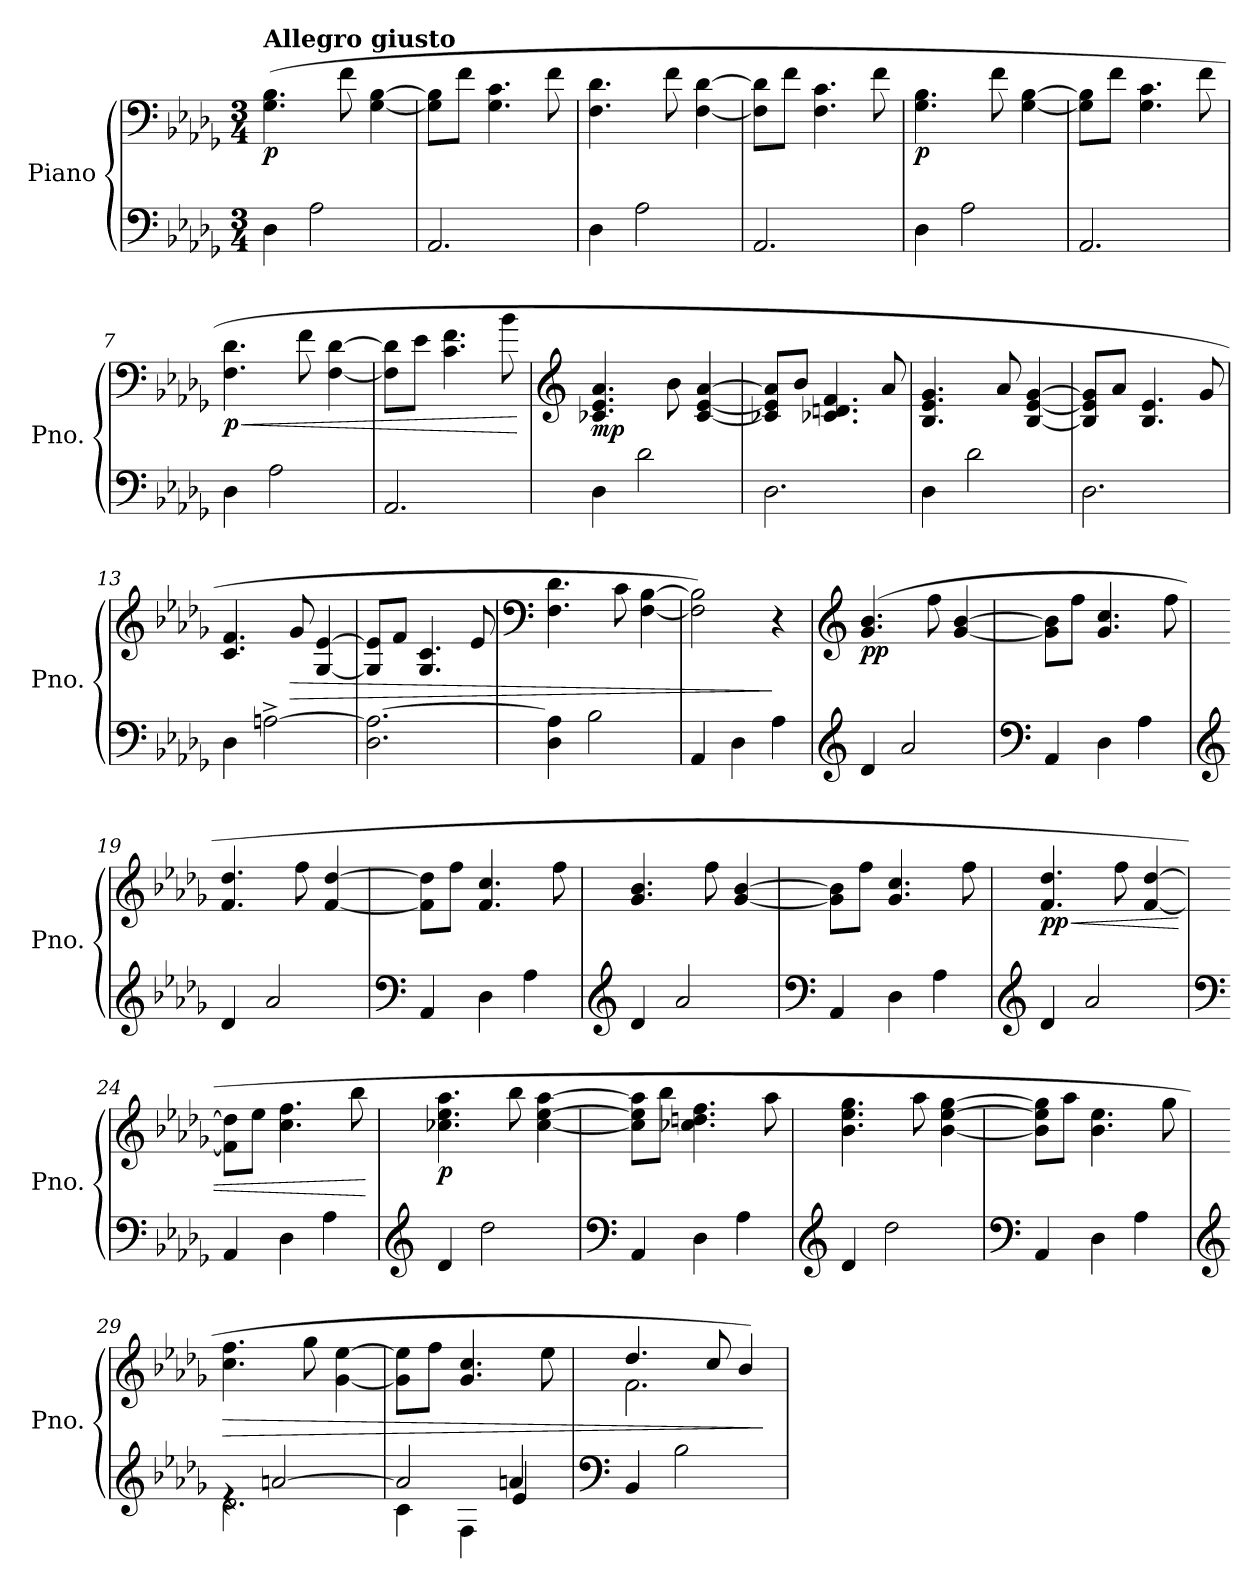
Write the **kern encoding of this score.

**kern	**kern	**dynam
*part1	*part1	*part1
*staff2	*staff1	*staff1/2
*I"Piano	*	*
*I'Pno.	*	*
*clefF4	*clefF4	*
*k[b-e-a-d-g-]	*k[b-e-a-d-g-]	*
*M3/4	*M3/4	*
*MM192	*MM192	*
=1	=1	=1
!	!LO:TX:a:B:t=Allegro giusto	!
!	!	!LO:DY:b
4D-\	(4.G-\ 4.B-\	p
2A-\	.	.
.	8f\	.
.	[4G-\ [4B-\	.
=2	=2	=2
2.AA-/	8G-\] 8B-\]L	.
.	8f\J	.
.	4.G-\ 4.c\	.
.	8f\	.
=3	=3	=3
4D-\	4.F\ 4.d-\	.
2A-\	.	.
.	8f\	.
.	[4F\ [4d-\	.
=4	=4	=4
2.AA-/	8F\] 8d-\]L	.
.	8f\J	.
.	4.F\ 4.c\	.
.	8f\	.
!!LO:LB:g=z
=5	=5	=5
!	!	!LO:DY:b
4D-\	4.G-\ 4.B-\	p
2A-\	.	.
.	8f\	.
.	[4G-\ [4B-\	.
=6	=6	=6
2.AA-/	8G-\] 8B-\]L	.
.	8f\J	.
.	4.G-\ 4.c\	.
.	8f\	.
=7	=7	=7
!	!	!LO:HP:b
!	!	!LO:DY:n=1:b
4D-\	4.F\ 4.d-\	< p
2A-\	.	.
.	8f\	.
.	[4F\ [4d-\	.
=8	=8	=8
2.AA-/	8F\] 8d-\]L	.
.	8e-\J	.
.	4.c\ 4.f\	.
.	8b-\	.
.	.	[
=9	=9	=9
*	*clefG2	*
!	!	!LO:DY:b
4D-\	4.c-X/ 4.e-/ 4.a-/	mp
2d-\	.	.
.	8b-\	.
.	[4c-/ [4e-/ [4a-/	.
!!LO:LB:g=z
=10	=10	=10
2.D-\	8c-X/] 8e-/] 8a-/]L	.
.	8b-/J	.
.	4.c-X/ 4.dn/ 4.f/	.
.	8a-/	.
=11	=11	=11
4D-\	4.B-/ 4.e-/ 4.g-/	.
2d-\	.	.
.	8a-/	.
.	[4B-/ [4e-/ [4g-/	.
=12	=12	=12
2.D-\	8B-/] 8e-/] 8g-/]L	.
.	8a-/J	.
.	4.B-/ 4.e-/	.
.	8g-/	.
=13	=13	=13
4D-\	4.c/ 4.f/	.
[2An^\	.	.
!	!	!LO:HP:b
.	8g-/	>
.	[4G-/ [4e-/	.
=14	=14	=14
2.D-\ 2.A\_	8G-/] 8e-/]L	.
.	8f/J	.
.	4.G-/ 4.c/	.
.	8e-/	.
!!LO:LB:g=z
=15	=15	=15
*	*clefF4	*
4D-\ 4A\]	4.F\ 4.d-\	.
2B-\	.	.
.	8c\	.
*	*MM184	*
.	[4F\ [4B-\	.
=16	=16	=16
*	*MM180	*
4AA-/	2F\] 2B-\])	.
4D-\	.	.
4A-\	4r	]
=17	=17	=17
*clefG2	*clefG2	*
*	*MM192	*
!	!	!LO:DY:b
4d-/	(4.g-/ 4.b-/	pp
2a-/	.	.
.	8ff\	.
.	[4g-/ [4b-/	.
=18	=18	=18
*clefF4	*	*
4AA-/	8g-\] 8b-\]L	.
.	8ff\J	.
4D-\	4.g-/ 4.cc/	.
4A-\	.	.
.	8ff\	.
=19	=19	=19
*clefG2	*	*
4d-/	4.f/ 4.dd-/	.
2a-/	.	.
.	8ff\	.
.	[4f/ [4dd-/	.
!!LO:PB:g=z
=20	=20	=20
*clefF4	*	*
4AA-/	8f\] 8dd-\]L	.
.	8ff\J	.
4D-\	4.f/ 4.cc/	.
4A-\	.	.
.	8ff\	.
=21	=21	=21
*clefG2	*	*
4d-/	4.g-/ 4.b-/	.
2a-/	.	.
.	8ff\	.
.	[4g-/ [4b-/	.
=22	=22	=22
*clefF4	*	*
4AA-/	8g-\] 8b-\]L	.
.	8ff\J	.
4D-\	4.g-/ 4.cc/	.
4A-\	.	.
.	8ff\	.
=23	=23	=23
*clefG2	*	*
!	!	!LO:HP:b
!	!	!LO:DY:n=1:b
4d-/	4.f/ 4.dd-/	< pp
2a-/	.	.
.	8ff\	.
.	[4f/ [4dd-/	.
=24	=24	=24
*clefF4	*	*
4AA-/	8f\] 8dd-\]L	.
.	8ee-\J	.
4D-\	4.cc\ 4.ff\	.
4A-\	.	.
.	8bb-\	.
.	.	[
!!LO:LB:g=z
=25	=25	=25
*clefG2	*	*
!	!	!LO:DY:b
4d-/	4.cc-X\ 4.ee-\ 4.aa-\	p
2dd-\	.	.
.	8bb-\	.
.	[4cc-\ [4ee-\ [4aa-\	.
=26	=26	=26
*clefF4	*	*
4AA-/	8cc-\] 8ee-\] 8aa-\]L	.
.	8bb-\J	.
4D-\	4.cc-X\ 4.ddn\ 4.ff\	.
4A-\	.	.
.	8aa-\	.
=27	=27	=27
*clefG2	*	*
4d-/	4.b-\ 4.ee-\ 4.gg-\	.
2dd-\	.	.
.	8aa-\	.
.	[4b-\ [4ee-\ [4gg-\	.
=28	=28	=28
*clefF4	*	*
4AA-/	8b-\] 8ee-\] 8gg-\]L	.
.	8aa-\J	.
4D-\	4.b-\ 4.ee-\	.
4A-\	.	.
.	8gg-\	.
=29	=29	=29
*clefG2	*	*
*^	*	*
!	!	!	!LO:HP:b
4re	2.d-\	4.cc\ 4.ff\	>
[2an/	.	.	.
.	.	8gg-\	.
.	.	[4g-\ [4ee-\	.
!!LO:LB:g=z
=30	=30	=30	=30
2an/]	4c\	8g-\] 8ee-\]L	.
.	.	8ff\J	.
.	4F\	4.g-/ 4.cc/	.
4an/	4e-/	.	.
.	.	8ee-\	.
*v	*v	*	*
=31	=31	=31
*clefF4	*	*
*	*^	*
4BB-/	4.dd-/	2.f\	.
2B-\	.	.	.
.	8cc/	.	.
*	*MM184	*	*
.	4b-/)	.	.
*	*v	*v	*
.	.	]
=	=	=
*-	*-	*-
